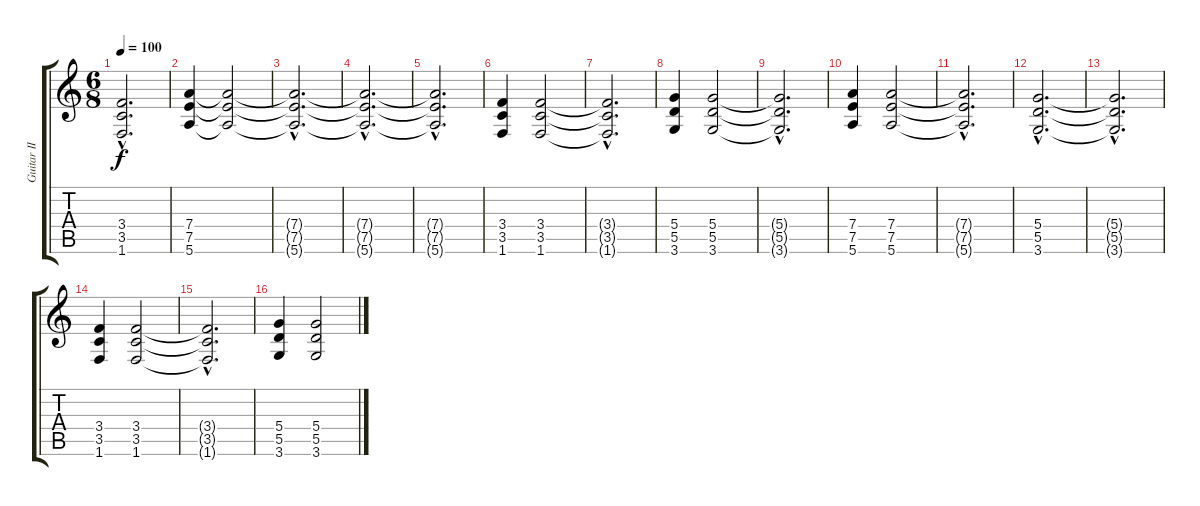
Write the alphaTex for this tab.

\track ("Guitar II" "Guitar II") {instrument distortionguitar}
\staff {score tabs}
\tuning (E4 B3 G3 D3 A2 E2) {hide}
\ts (6 8)
\tempo 100
\clef g2
\ks c
(3.4{hac t} 3.5{hac t} 1.6{hac t}).2{d dy f} |
(7.4 7.5 5.6).4{volume 14} (7.4{t} 7.5{t} 5.6{t}).2{volume 9} |
(7.4{hac t} 7.5{hac t} 5.6{hac t}).2{d} |
(7.4{hac t} 7.5{hac t} 5.6{hac t}).2{d} |
(7.4{hac t} 7.5{hac t} 5.6{hac t}).2{d} |
(3.4 3.5 1.6).4{volume 14} (3.4 3.5 1.6).2 |
(3.4{hac t} 3.5{hac t} 1.6{hac t}).2{d} |
(5.4 5.5 3.6).4 (5.4 5.5 3.6).2 |
(5.4{hac t} 5.5{hac t} 3.6{hac t}).2{d} |
(7.4 7.5 5.6).4 (7.4 7.5 5.6).2 |
(7.4{hac t} 7.5{hac t} 5.6{hac t}).2{d} |
(5.4{hac} 5.5{hac} 3.6{hac}).2{d} |
(5.4{hac t} 5.5{hac t} 3.6{hac t}).2{d} |
(3.4 3.5 1.6).4 (3.4 3.5 1.6).2 |
(3.4{hac t} 3.5{hac t} 1.6{hac t}).2{d} |
(5.4 5.5 3.6).4 (5.4 5.5 3.6).2
